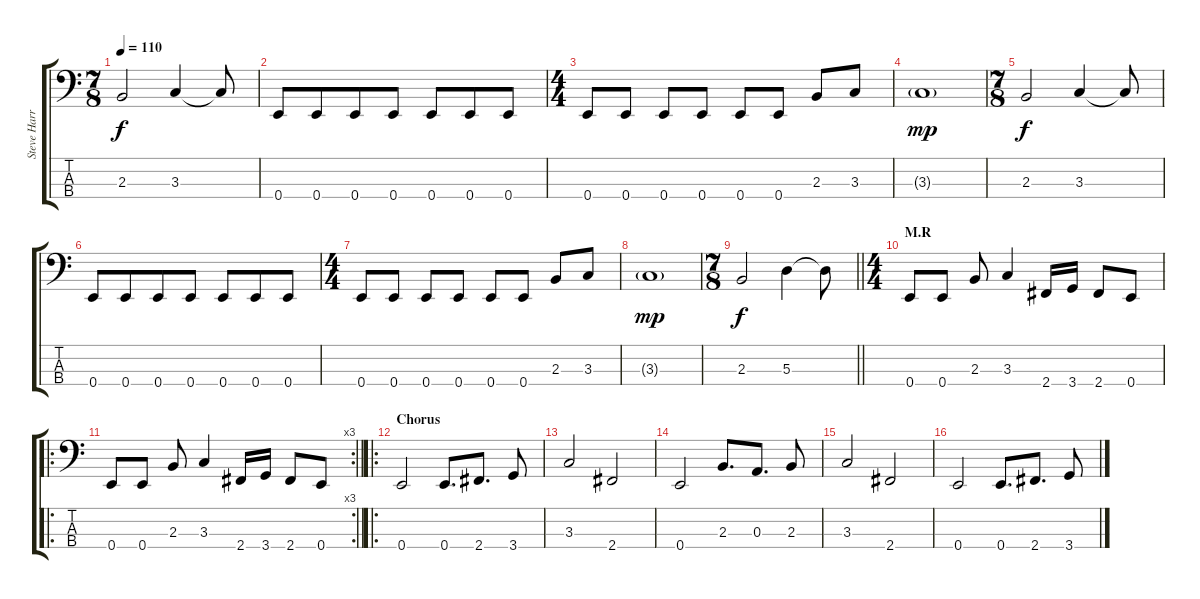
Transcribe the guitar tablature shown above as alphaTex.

\track ("Steve Harris" "Steve Harr") {instrument electricbasspick}
\staff {score tabs}
\tuning (G2 D2 A1 E1) {hide}
\ts (7 8)
\tempo 110
\clef f4
\ks c
2.3.2{dy f} 3.3.4 3.3{t}.8 |
0.4.8 0.4.8 0.4.8 0.4.8 0.4.8 0.4.8 0.4.8 |
\ts (4 4)
0.4.8 0.4.8 0.4.8 0.4.8 0.4.8 0.4.8 2.3.8 3.3.8 |
3.3{g}.1{dy mp} |
\ts (7 8)
2.3.2{dy f} 3.3.4 3.3{t}.8 |
0.4.8 0.4.8 0.4.8 0.4.8 0.4.8 0.4.8 0.4.8 |
\ts (4 4)
0.4.8 0.4.8 0.4.8 0.4.8 0.4.8 0.4.8 2.3.8 3.3.8 |
3.3{g}.1{dy mp} |
\ts (7 8)
\barLineRight lightlight
2.3.2{dy f} 5.3.4 5.3{t}.8 |
\ts (4 4)
\section ("" "M.R")
0.4.8 0.4.8 2.3.8 3.3.4 2.4.16 3.4.16 2.4.8 0.4.8 |
\ro
\rc 3
\barLineRight lightlight
0.4.8 0.4.8 2.3.8 3.3.4 2.4.16 3.4.16 2.4.8 0.4.8 |
\ro
\section ("" "Chorus")
0.4.2 0.4.8{d} 2.4.8{d} 3.4.8 |
3.3.2 2.4.2 |
0.4.2 2.3.8{d} 0.3.8{d} 2.3.8 |
3.3.2 2.4.2 |
0.4.2 0.4.8{d} 2.4.8{d} 3.4.8
